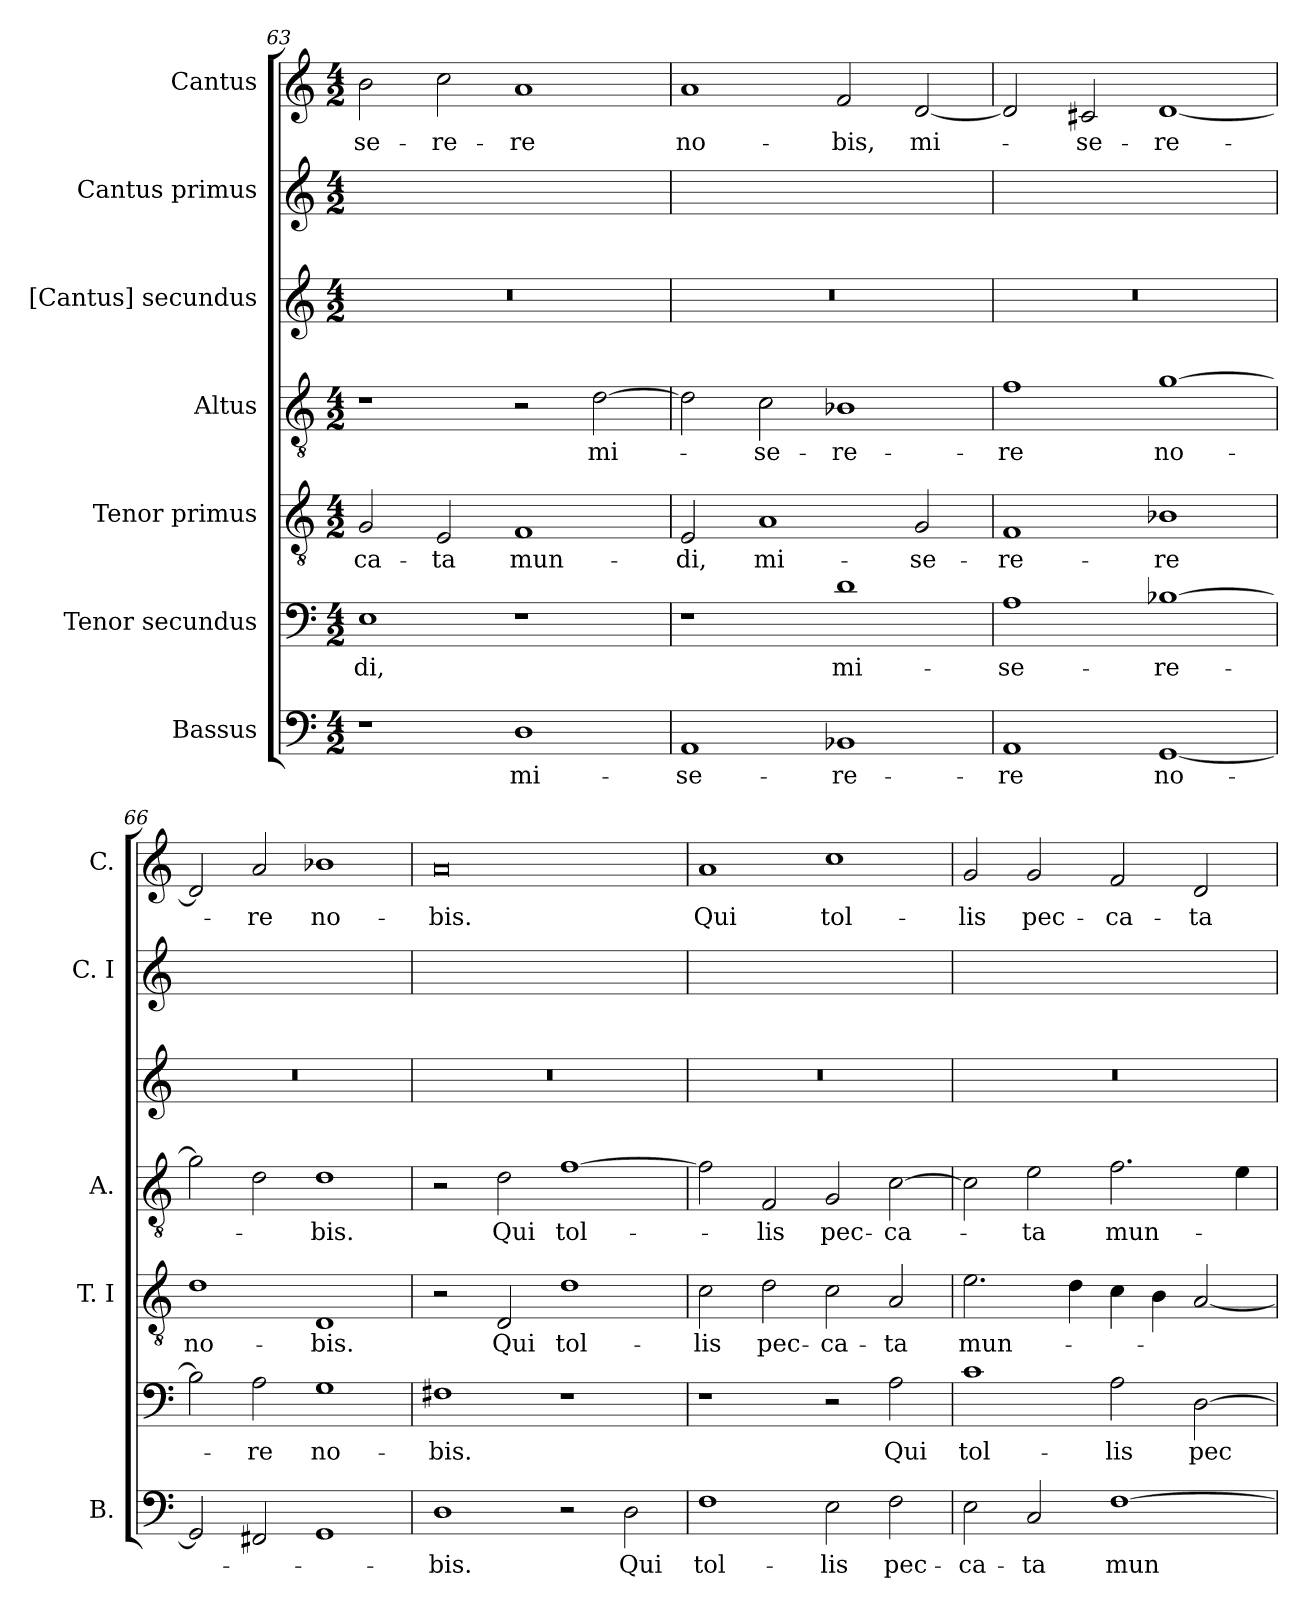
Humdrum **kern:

**kern	**text	**kern	**text	**kern	**text	**kern	**text	**kern	**kern	**kern	**text
*part7	*part7	*part6	*part6	*part5	*part5	*part4	*part4	*part3	*part2	*part1	*part1
*staff7	*staff7	*staff6	*staff6	*staff5	*staff5	*staff4	*staff4	*staff3	*staff2	*staff1	*staff1
*I"Bassus	*	*I"Tenor secundus	*	*I"Tenor primus	*	*I"Altus	*	*I"[Cantus] secundus	*I"Cantus primus	*I"Cantus	*
*I'B.	*	*	*	*I'T. I	*	*I'A.	*	*	*I'C. I	*I'C.	*
*clefF4	*	*clefF4	*	*clefGv2	*	*clefGv2	*	*clefG2	*clefG2	*clefG2	*
*	*	*	*	*ITrd7c12	*	*ITrd7c12	*	*	*	*	*
*k[]	*	*k[]	*	*k[]	*	*k[]	*	*k[]	*k[]	*k[]	*
*C:	*	*C:	*	*C:	*	*C:	*	*C:	*C:	*C:	*
*M4/2	*	*M4/2	*	*M4/2	*	*M4/2	*	*M4/2	*M4/2	*M4/2	*
=63	=63	=63	=63	=63	=63	=63	=63	=63	=63	=63	=63
!	!	!	!LO:LY:b:color=#000000	!	!	!	!	!	!	!	!
!	!	!	!	!	!LO:LY:b:color=#000000	!	!	!LO:N:vis=1	!LO:N:vis=1	!	!
!	!	!	!	!	!	!	!	!	!	!	!LO:LY:b:color=#000000
1r	.	1Ei	-di,	2GGi/	-ca-	1r	.	0r	0ryy	2bi\	-se-
!	!	!	!	!	!LO:LY:b:color=#000000	!	!	!	!	!	!
!	!	!	!	!	!	!	!	!	!	!	!LO:LY:b:color=#000000
.	.	.	.	2EEi/	-ta	.	.	.	.	2cci\	-re-
!	!LO:LY:b:color=#000000	!	!	!	!	!	!	!	!	!	!
!	!	!	!	!	!LO:LY:b:color=#000000	!	!	!	!	!	!
!	!	!	!	!	!	!	!	!	!	!	!LO:LY:b:color=#000000
1Di	mi-	1r	.	1FFi	mun-	2r	.	.	.	1ai	-re
!	!	!	!	!	!	!	!LO:LY:b:color=#000000	!	!	!	!
.	.	.	.	.	.	[2Di\	mi-	.	.	.	.
!!LO:LB:g=z
=64	=64	=64	=64	=64	=64	=64	=64	=64	=64	=64	=64
!	!LO:LY:b:color=#000000	!	!	!	!	!	!	!	!	!	!
!	!	!	!	!	!LO:LY:b:color=#000000	!	!	!LO:N:vis=1	!LO:N:vis=1	!	!
!	!	!	!	!	!	!	!	!	!	!	!LO:LY:b:color=#000000
1AAi	-se-	1r	.	2EEi/	-di,	2Di\]	.	0r	0ryy	1ai	no-
!	!	!	!	!	!LO:LY:b:color=#000000	!	!	!	!	!	!
!	!	!	!	!	!	!	!LO:LY:b:color=#000000	!	!	!	!
.	.	.	.	1AAi	mi-	2Ci\	-se-	.	.	.	.
!	!LO:LY:b:color=#000000	!	!	!	!	!	!	!	!	!	!
!	!	!	!LO:LY:b:color=#000000	!	!	!	!	!	!	!	!
!	!	!	!	!	!	!	!LO:LY:b:color=#000000	!	!	!	!
!	!	!	!	!	!	!	!	!	!	!	!LO:LY:b:color=#000000
1BB-Xi	-re-	1di	mi-	.	.	1BB-Xi	-re-	.	.	2fi/	-bis,
!	!	!	!	!	!LO:LY:b:color=#000000	!	!	!	!	!	!
!	!	!	!	!	!	!	!	!	!	!	!LO:LY:b:color=#000000
.	.	.	.	2GGi/	-se-	.	.	.	.	[2di/	mi-
=65	=65	=65	=65	=65	=65	=65	=65	=65	=65	=65	=65
!	!LO:LY:b:color=#000000	!	!	!	!	!	!	!	!	!	!
!	!	!	!LO:LY:b:color=#000000	!	!	!	!	!	!	!	!
!	!	!	!	!	!LO:LY:b:color=#000000	!	!	!	!	!	!
!	!	!	!	!	!	!	!LO:LY:b:color=#000000	!LO:N:vis=1	!LO:N:vis=1	!	!
1AAi	-re	1Ai	-se-	1FFi	-re-	1Fi	-re	0r	0ryy	2di/]	.
!	!	!	!	!	!	!	!	!	!	!	!LO:LY:b:color=#000000
.	.	.	.	.	.	.	.	.	.	2c#Xi/	-se-
!	!LO:LY:b:color=#000000	!	!	!	!	!	!	!	!	!	!
!	!	!	!LO:LY:b:color=#000000	!	!	!	!	!	!	!	!
!	!	!	!	!	!LO:LY:b:color=#000000	!	!	!	!	!	!
!	!	!	!	!	!	!	!LO:LY:b:color=#000000	!	!	!	!
!	!	!	!	!	!	!	!	!	!	!	!LO:LY:b:color=#000000
[1GGi	no-	[1B-Xi	-re-	1BB-Xi	-re	[1Gi	no-	.	.	[1di	-re-
=66	=66	=66	=66	=66	=66	=66	=66	=66	=66	=66	=66
!	!	!	!	!	!LO:LY:b:color=#000000	!	!	!LO:N:vis=1	!LO:N:vis=1	!	!
2GGi/]	.	2B-i\]	.	1Di	no-	2Gi\]	.	0r	0ryy	2di/]	.
!	!	!	!LO:LY:b:color=#000000	!	!	!	!	!	!	!	!
!	!	!	!	!	!	!	!	!	!	!	!LO:LY:b:color=#000000
2FF#Xi/	.	2Ai\	-re	.	.	2Di\	.	.	.	2ai/	-re
!	!	!	!LO:LY:b:color=#000000	!	!	!	!	!	!	!	!
!	!	!	!	!	!LO:LY:b:color=#000000	!	!	!	!	!	!
!	!	!	!	!	!	!	!LO:LY:b:color=#000000	!	!	!	!
!	!	!	!	!	!	!	!	!	!	!	!LO:LY:b:color=#000000
1GGi	.	1Gi	no-	1DDi	-bis.	1Di	-bis.	.	.	1b-Xi	no-
=67	=67	=67	=67	=67	=67	=67	=67	=67	=67	=67	=67
!	!LO:LY:b:color=#000000	!	!	!	!	!	!	!	!	!	!
!	!	!	!LO:LY:b:color=#000000	!	!	!	!	!LO:N:vis=1	!LO:N:vis=1	!	!
!	!	!	!	!	!	!	!	!	!	!	!LO:LY:b:color=#000000
1Di	-bis.	1F#Xi	-bis.	2r	.	2r	.	0r	0ryy	0ai	-bis.
!	!	!	!	!	!LO:LY:b:color=#000000	!	!	!	!	!	!
!	!	!	!	!	!	!	!LO:LY:b:color=#000000	!	!	!	!
.	.	.	.	2DDi/	Qui	2Di\	Qui	.	.	.	.
!	!	!	!	!	!LO:LY:b:color=#000000	!	!	!	!	!	!
!	!	!	!	!	!	!	!LO:LY:b:color=#000000	!	!	!	!
2r	.	1r	.	1Di	tol-	[1Fi	tol-	.	.	.	.
!	!LO:LY:b:color=#000000	!	!	!	!	!	!	!	!	!	!
2Di\	Qui	.	.	.	.	.	.	.	.	.	.
=68	=68	=68	=68	=68	=68	=68	=68	=68	=68	=68	=68
!	!LO:LY:b:color=#000000	!	!	!	!	!	!	!	!	!	!
!	!	!	!	!	!LO:LY:b:color=#000000	!	!	!LO:N:vis=1	!LO:N:vis=1	!	!
!	!	!	!	!	!	!	!	!	!	!	!LO:LY:b:color=#000000
1Fi	tol-	1r	.	2Ci\	-lis	2Fi\]	.	0r	0ryy	1ai	Qui
!	!	!	!	!	!LO:LY:b:color=#000000	!	!	!	!	!	!
!	!	!	!	!	!	!	!LO:LY:b:color=#000000	!	!	!	!
.	.	.	.	2Di\	pec-	2FFi/	-lis	.	.	.	.
!	!LO:LY:b:color=#000000	!	!	!	!	!	!	!	!	!	!
!	!	!	!	!	!LO:LY:b:color=#000000	!	!	!	!	!	!
!	!	!	!	!	!	!	!LO:LY:b:color=#000000	!	!	!	!
!	!	!	!	!	!	!	!	!	!	!	!LO:LY:b:color=#000000
2Ei\	-lis	2r	.	2Ci\	-ca-	2GGi/	pec-	.	.	1cci	tol-
!	!LO:LY:b:color=#000000	!	!	!	!	!	!	!	!	!	!
!	!	!	!LO:LY:b:color=#000000	!	!	!	!	!	!	!	!
!	!	!	!	!	!LO:LY:b:color=#000000	!	!	!	!	!	!
!	!	!	!	!	!	!	!LO:LY:b:color=#000000	!	!	!	!
2Fi\	pec-	2Ai\	Qui	2AAi/	-ta	[2Ci\	-ca-	.	.	.	.
!!LO:PB:g=z
=69	=69	=69	=69	=69	=69	=69	=69	=69	=69	=69	=69
!	!LO:LY:b:color=#000000	!	!	!	!	!	!	!	!	!	!
!	!	!	!LO:LY:b:color=#000000	!	!	!	!	!	!	!	!
!	!	!	!	!	!LO:LY:b:color=#000000	!	!	!LO:N:vis=1	!LO:N:vis=1	!	!
!	!	!	!	!	!	!	!	!	!	!	!LO:LY:b:color=#000000
2Ei\	-ca-	1ci	tol-	2.Ei\	mun-	2Ci\]	.	0r	0ryy	2gi/	-lis
!	!LO:LY:b:color=#000000	!	!	!	!	!	!	!	!	!	!
!	!	!	!	!	!	!	!LO:LY:b:color=#000000	!	!	!	!
!	!	!	!	!	!	!	!	!	!	!	!LO:LY:b:color=#000000
2Ci/	-ta	.	.	.	.	2Ei\	-ta	.	.	2gi/	pec-
.	.	.	.	4Di\	.	.	.	.	.	.	.
!	!LO:LY:b:color=#000000	!	!	!	!	!	!	!	!	!	!
!	!	!	!LO:LY:b:color=#000000	!	!	!	!	!	!	!	!
!	!	!	!	!	!	!	!LO:LY:b:color=#000000	!	!	!	!
!	!	!	!	!	!	!	!	!	!	!	!LO:LY:b:color=#000000
[1Fi	mun-	2Ai\	-lis	4Ci\	.	2.Fi\	mun-	.	.	2fi/	-ca-
.	.	.	.	4BBi\	.	.	.	.	.	.	.
!	!	!	!LO:LY:b:color=#000000	!	!	!	!	!	!	!	!
!	!	!	!	!	!	!	!	!	!	!	!LO:LY:b:color=#000000
.	.	[2Di\	pec-	[2AAi/	.	.	.	.	.	2di/	-ta
.	.	.	.	.	.	4Ei\	.	.	.	.	.
=	=	=	=	=	=	=	=	=	=	=	=
*-	*-	*-	*-	*-	*-	*-	*-	*-	*-	*-	*-
